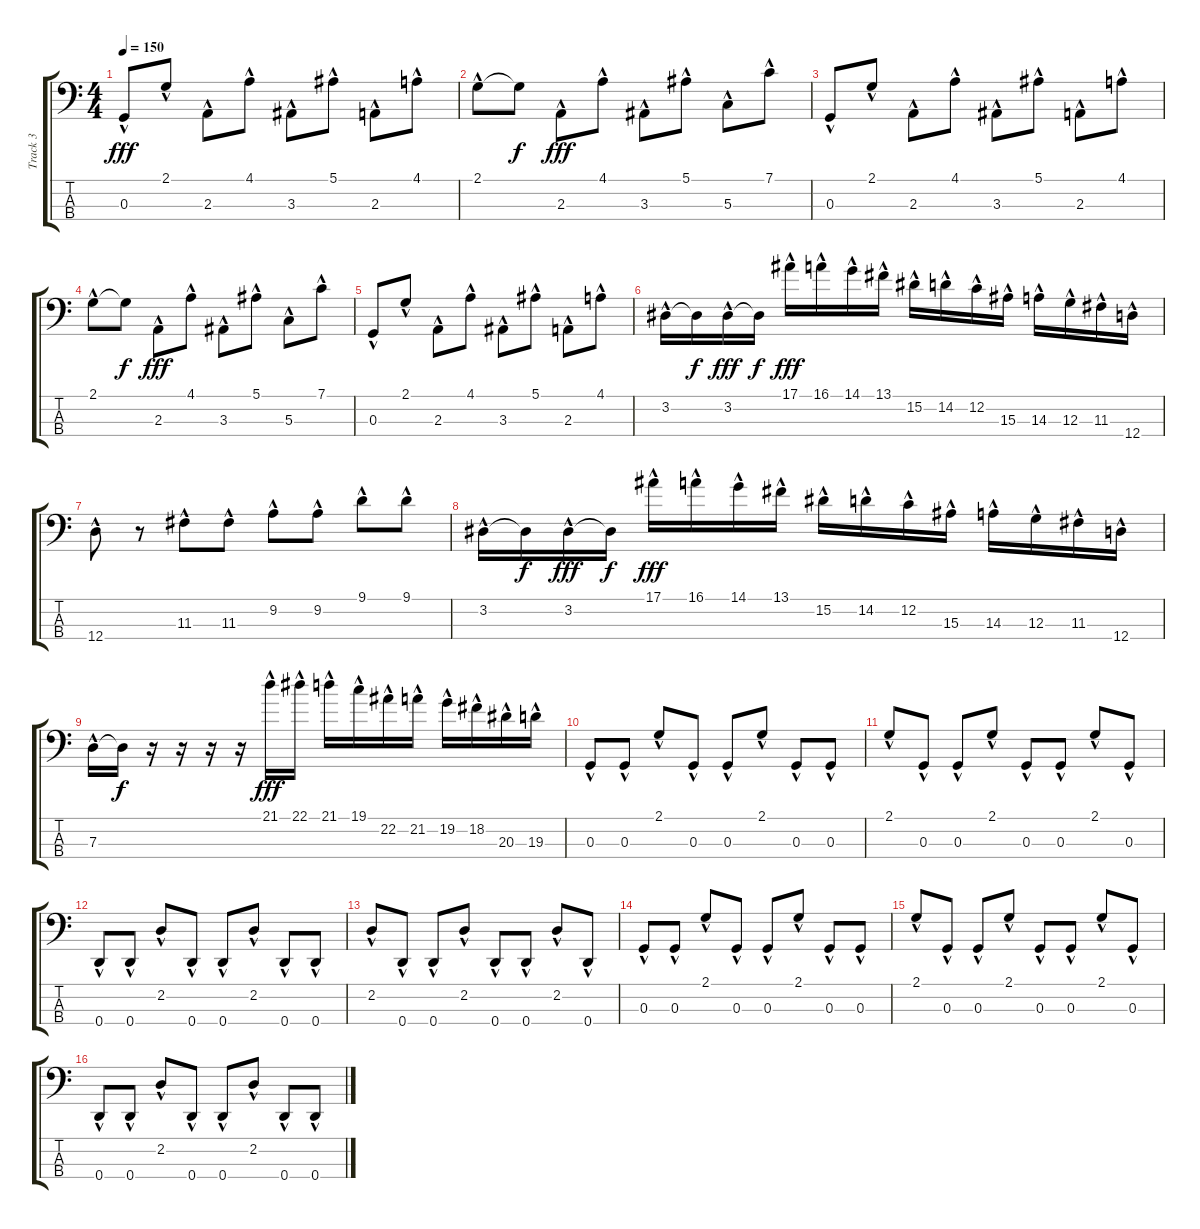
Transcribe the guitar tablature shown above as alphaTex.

\track ("Track 3" "Track 3") {instrument electricbasspick}
\staff {score tabs}
\tuning (F2 C2 G1 D1) {hide}
\ts (4 4)
\tempo 150
\clef f4
\ks c
0.3{hac}.8{dy fff} 2.1{hac}.8 2.3{hac}.8 4.1{hac}.8 3.3{hac}.8 5.1{hac}.8 2.3{hac}.8 4.1{hac}.8 |
2.1{hac}.8 2.1{t}.8{dy f} 2.3{hac}.8{dy fff} 4.1{hac}.8 3.3{hac}.8 5.1{hac}.8 5.3{hac}.8 7.1{hac}.8 |
0.3{hac}.8 2.1{hac}.8 2.3{hac}.8 4.1{hac}.8 3.3{hac}.8 5.1{hac}.8 2.3{hac}.8 4.1{hac}.8 |
2.1{hac}.8 2.1{t}.8{dy f} 2.3{hac}.8{dy fff} 4.1{hac}.8 3.3{hac}.8 5.1{hac}.8 5.3{hac}.8 7.1{hac}.8 |
0.3{hac}.8 2.1{hac}.8 2.3{hac}.8 4.1{hac}.8 3.3{hac}.8 5.1{hac}.8 2.3{hac}.8 4.1{hac}.8 |
3.2{hac}.16 3.2{t}.16{dy f} 3.2{hac}.16{dy fff} 3.2{t}.16{dy f} 17.1{hac}.16{dy fff} 16.1{hac}.16 14.1{hac}.16 13.1{hac}.16 15.2{hac}.16 14.2{hac}.16 12.2{hac}.16 15.3{hac}.16 14.3{hac}.16 12.3{hac}.16 11.3{hac}.16 12.4{hac}.16 |
12.4{hac}.8 r.8 11.3{hac}.8 11.3{hac}.8 9.2{hac}.8 9.2{hac}.8 9.1{hac}.8 9.1{hac}.8 |
3.2{hac}.16 3.2{t}.16{dy f} 3.2{hac}.16{dy fff} 3.2{t}.16{dy f} 17.1{hac}.16{dy fff} 16.1{hac}.16 14.1{hac}.16 13.1{hac}.16 15.2{hac}.16 14.2{hac}.16 12.2{hac}.16 15.3{hac}.16 14.3{hac}.16 12.3{hac}.16 11.3{hac}.16 12.4{hac}.16 |
7.3{hac}.16 7.3{t}.16{dy f} r.16 r.16 r.16 r.16 21.1{hac}.16{dy fff} 22.1{hac}.16 21.1{hac}.16 19.1{hac}.16 22.2{hac}.16 21.2{hac}.16 19.2{hac}.16 18.2{hac}.16 20.3{hac}.16 19.3{hac}.16 |
0.3{hac}.8 0.3{hac}.8 2.1{hac}.8 0.3{hac}.8 0.3{hac}.8 2.1{hac}.8 0.3{hac}.8 0.3{hac}.8 |
2.1{hac}.8 0.3{hac}.8 0.3{hac}.8 2.1{hac}.8 0.3{hac}.8 0.3{hac}.8 2.1{hac}.8 0.3{hac}.8 |
0.4{hac}.8 0.4{hac}.8 2.2{hac}.8 0.4{hac}.8 0.4{hac}.8 2.2{hac}.8 0.4{hac}.8 0.4{hac}.8 |
2.2{hac}.8 0.4{hac}.8 0.4{hac}.8 2.2{hac}.8 0.4{hac}.8 0.4{hac}.8 2.2{hac}.8 0.4{hac}.8 |
0.3{hac}.8 0.3{hac}.8 2.1{hac}.8 0.3{hac}.8 0.3{hac}.8 2.1{hac}.8 0.3{hac}.8 0.3{hac}.8 |
2.1{hac}.8 0.3{hac}.8 0.3{hac}.8 2.1{hac}.8 0.3{hac}.8 0.3{hac}.8 2.1{hac}.8 0.3{hac}.8 |
0.4{hac}.8 0.4{hac}.8 2.2{hac}.8 0.4{hac}.8 0.4{hac}.8 2.2{hac}.8 0.4{hac}.8 0.4{hac}.8
